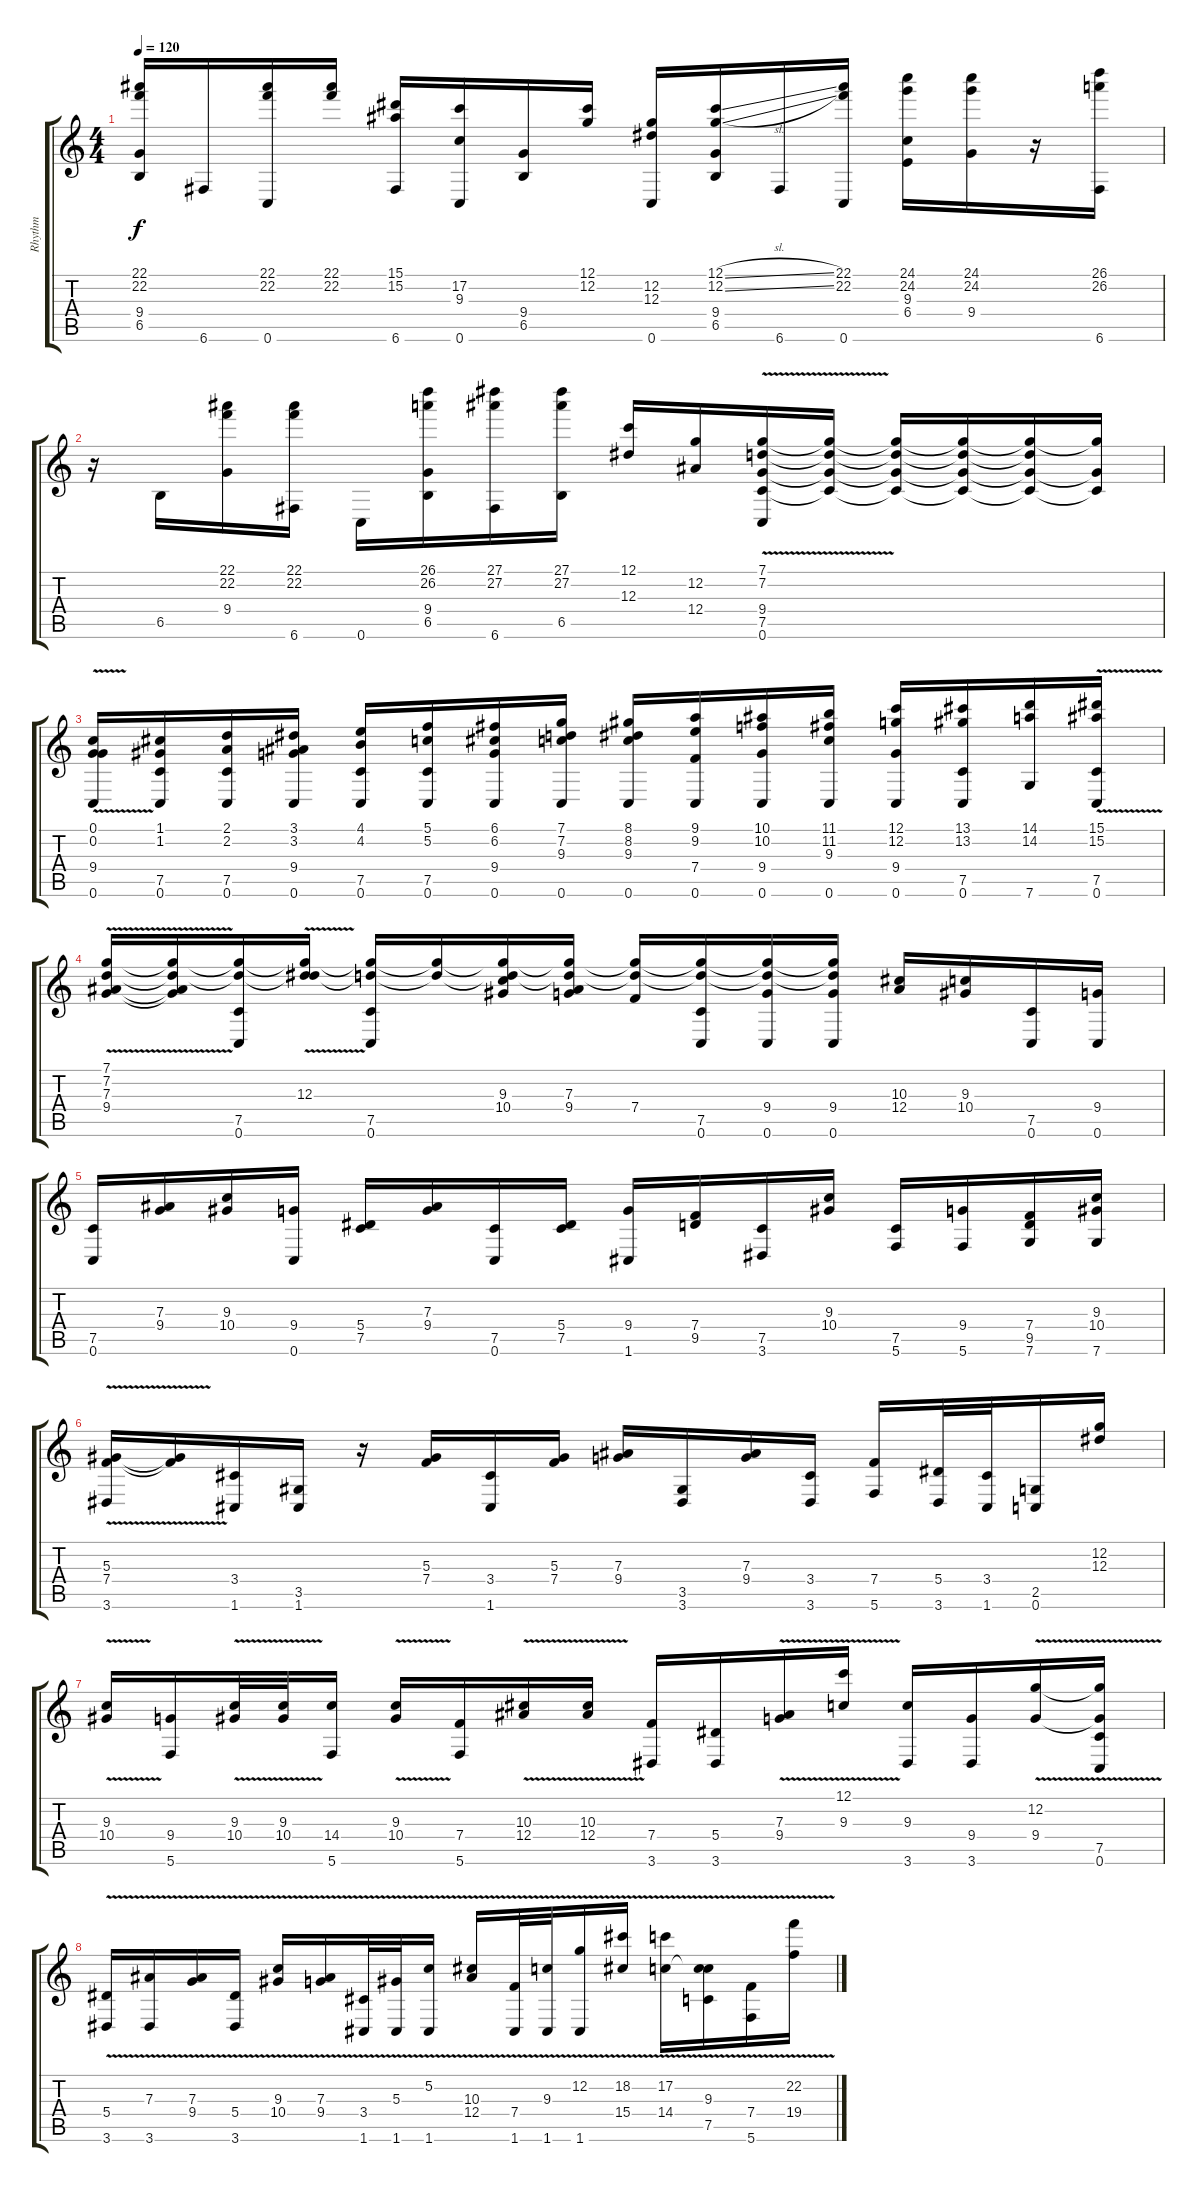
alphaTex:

\track ("Rhythm" "Rhythm") {instrument distortionguitar}
\staff {score tabs}
\tuning (C4 G3 Eb3 Bb2 F2 C2) {hide}
\ts (4 4)
\tempo 120
\clef g2
\ks c
(22.1 22.2 9.4 6.5).16{dy f} 6.6.16 (22.1 22.2 0.6).16 (22.1 22.2).16 (15.1 15.2 6.6).16 (17.2 9.3 0.6).16 (9.4 6.5).16 (12.1 12.2).16 (12.2 12.3 0.6).16 (12.1{sl} 12.2{sl} 9.4 6.5).16 6.6.16 (22.1 22.2 0.6).16 (24.1 24.2 9.3 6.4).16 (24.1 24.2 9.4).16 r.16 (26.1 26.2 6.6).16 |
r.16 6.5.16 (22.1 22.2 9.4).16 (22.1 22.2 6.6).16 0.6.16 (26.1 26.2 9.4 6.5).16 (27.1 27.2 6.6).16 (27.1 27.2 6.5).16 (12.1 12.3).16 (12.2 12.4).16 (7.1{v} 7.2{v} 9.4{v} 7.5{v} 0.6{v}).16 (7.1{t} 7.2{t} 9.4{t} 7.5{t}).16 (7.1{t} 7.2{t} 9.4{t} 7.5{t}).16 (7.1{t} 7.2{t} 9.4{t} 7.5{t}).16 (7.1{t} 7.2{t} 9.4{t} 7.5{t}).16 (7.1{t} 9.4{t} 7.5{t}).16 |
(0.1 0.2 9.4{v} 0.6).16 (1.1 1.2 7.5 0.6).16 (2.1 2.2 7.5 0.6).16 (3.1 3.2 9.4 0.6).16 (4.1 4.2 7.5 0.6).16 (5.1 5.2 7.5 0.6).16 (6.1 6.2 9.4 0.6).16 (7.1 7.2 9.3 0.6).16 (8.1 8.2 9.3 0.6).16 (9.1 9.2 7.4 0.6).16 (10.1 10.2 9.4 0.6).16 (11.1 11.2 9.3 0.6).16 (12.1 12.2 9.4 0.6).16 (13.1 13.2 7.5 0.6).16 (14.1 14.2 7.6).16 (15.1{v} 15.2{v} 7.5 0.6).16 |
(7.1{v} 7.2{v} 7.3{v} 9.4{v}).16 (7.1{t} 7.2{t} 7.3{t} 9.4{t}).16 (7.1{t} 7.2{t} 7.5 0.6).16 (7.1{t} 7.2{t} 12.3{v}).16 (7.1{t} 7.2{t} 7.5 0.6).16 (7.1{t} 7.2{t}).16 (7.1{t} 7.2{t} 9.3 10.4).16 (7.1{t} 7.2{t} 7.3 9.4).16 (7.1{t} 7.2{t} 7.4).16 (7.1{t} 7.2{t} 7.5 0.6).16 (7.1{t} 7.2{t} 9.4 0.6).16 (7.1{t} 7.2{t} 9.4 0.6).16 (10.3 12.4).16 (9.3 10.4).16 (7.5 0.6).16 (9.4 0.6).16 |
(7.5 0.6).16 (7.3 9.4).16 (9.3 10.4).16 (9.4 0.6).16 (5.4 7.5).16 (7.3 9.4).16 (7.5 0.6).16 (5.4 7.5).16 (9.4 1.6).16 (7.4 9.5).16 (7.5 3.6).16 (9.3 10.4).16 (7.5 5.6).16 (9.4 5.6).16 (7.4 9.5 7.6).16 (9.3 10.4 7.6).16 |
(5.3{v} 7.4{v} 3.6).16 (5.3{t} 7.4{t}).16 (3.4 1.6).16 (3.5 1.6).16 r.16 (5.3 7.4).16 (3.4 1.6).16 (5.3 7.4).16 (7.3 9.4).16 (3.5 3.6).16 (7.3 9.4).16 (3.4 3.6).16 (7.4 5.6).16 (5.4 3.6).32 (3.4 1.6).32 (2.5 0.6).16 (12.2 12.3).16 |
(9.3{v} 10.4{v}).16 (9.4 5.6).16 (9.3{v} 10.4{v}).32 (9.3{v} 10.4{v}).32 (14.4 5.6).16 (9.3{v} 10.4{v}).16 (7.4 5.6).16 (10.3{v} 12.4{v}).16 (10.3{v} 12.4{v}).16 (7.4 3.6).16 (5.4 3.6).16 (7.3{v} 9.4{v}).16 (12.1{v} 9.3{v}).16 (9.3 3.6).16 (9.4 3.6).16 (12.2{v} 9.4{v}).16 (12.2{t} 9.4{t} 7.5 0.6).16 |
(5.4{v} 3.6).16 (7.3{v} 3.6).16 (7.3{v} 9.4).16 (5.4{v} 3.6).16 (9.3{v} 10.4).16 (7.3{v} 9.4).16 (3.4{v} 1.6).32 (5.3{v} 1.6).32 (5.2{v} 1.6).16 (10.3{v} 12.4{v}).16 (7.4{v} 1.6).32 (9.3{v} 1.6).32 (12.2{v} 1.6).16 (18.2{v} 15.4).16 (17.2{v} 14.4).16 (9.3{v} 14.4{t} 7.5).16 (7.4{v} 5.6).16 (22.2{v} 19.4).16
